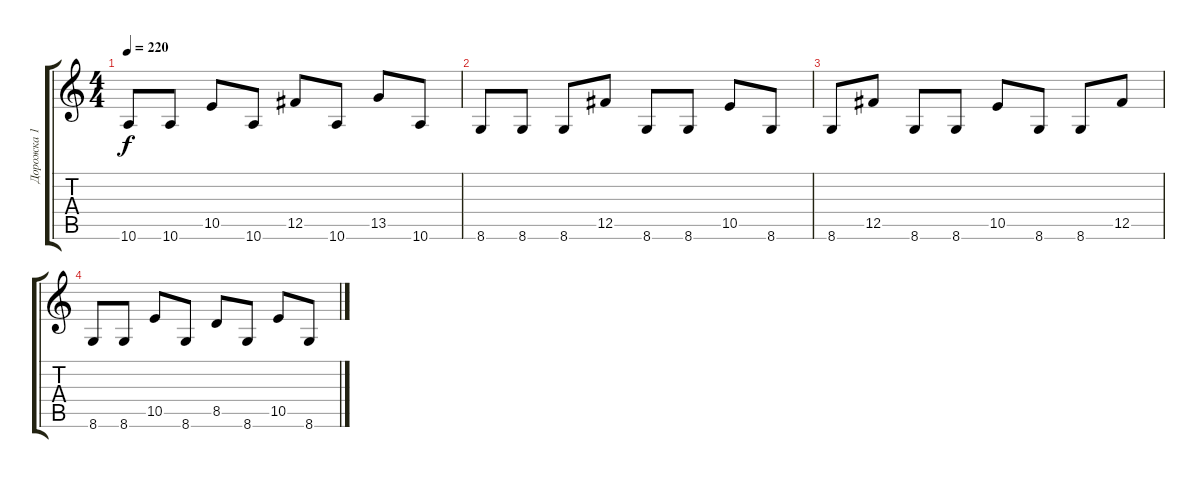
\track ("Дорожка 1" "Дорожка 1") {instrument distortionguitar}
\staff {score tabs}
\tuning (Db4 Ab3 E3 B2 Gb2 B1) {hide}
\ts (4 4)
\tempo 220
\clef g2
\ks c
10.6.8{dy f} 10.6.8 10.5.8 10.6.8 12.5.8 10.6.8 13.5.8 10.6.8 |
8.6.8 8.6.8 8.6.8 12.5.8 8.6.8 8.6.8 10.5.8 8.6.8 |
8.6.8 12.5.8 8.6.8 8.6.8 10.5.8 8.6.8 8.6.8 12.5.8 |
8.6.8 8.6.8 10.5.8 8.6.8 8.5.8 8.6.8 10.5.8 8.6.8
